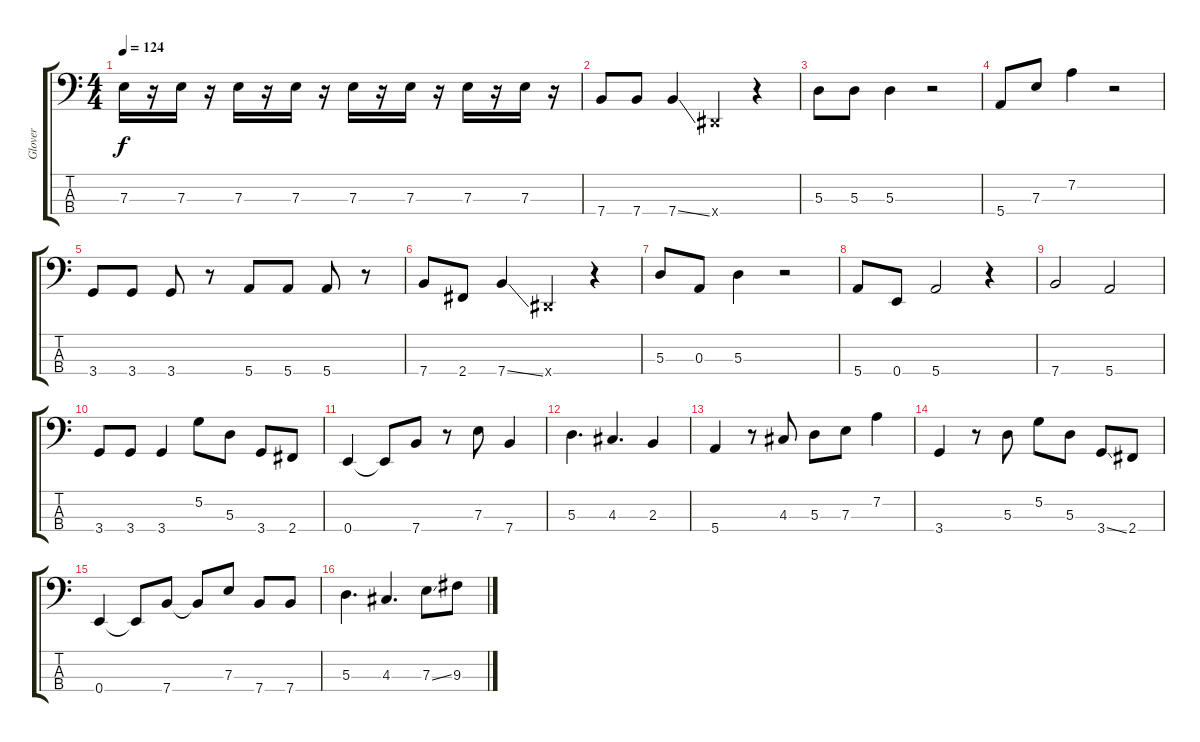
\track ("Glover" "Glover") {instrument electricbassfinger}
\staff {score tabs}
\tuning (G2 D2 A1 E1) {hide}
\ts (4 4)
\tempo 124
\clef f4
\ks c
7.3.16{dy f} r.16 7.3.16 r.16 7.3.16 r.16 7.3.16 r.16 7.3.16 r.16 7.3.16 r.16 7.3.16 r.16 7.3.16 r.16 |
7.4.8 7.4.8 7.4{ss}.4 -1.4{x}.4 r.4 |
5.3.8 5.3.8 5.3.4 r.2 |
5.4.8 7.3.8 7.2.4 r.2 |
3.4.8 3.4.8 3.4.8 r.8 5.4.8 5.4.8 5.4.8 r.8 |
7.4.8 2.4.8 7.4{ss}.4 -1.4{x}.4 r.4 |
5.3.8 0.3.8 5.3.4 r.2 |
5.4.8 0.4.8 5.4.2 r.4 |
7.4.2 5.4.2 |
3.4.8 3.4.8 3.4.4 5.2.8 5.3.8 3.4.8 2.4.8 |
0.4.4 0.4{t}.8 7.4.8 r.8 7.3.8 7.4.4 |
5.3.4{d} 4.3.4{d} 2.3.4 |
5.4.4 r.8 4.3.8 5.3.8 7.3.8 7.2.4 |
3.4.4 r.8 5.3.8 5.2.8 5.3.8 3.4{ss}.8 2.4.8 |
0.4.4 0.4{t}.8 7.4.8 7.4{t}.8 7.3.8 7.4.8 7.4.8 |
5.3.4{d} 4.3.4{d} 7.3{ss}.8 9.3.8
